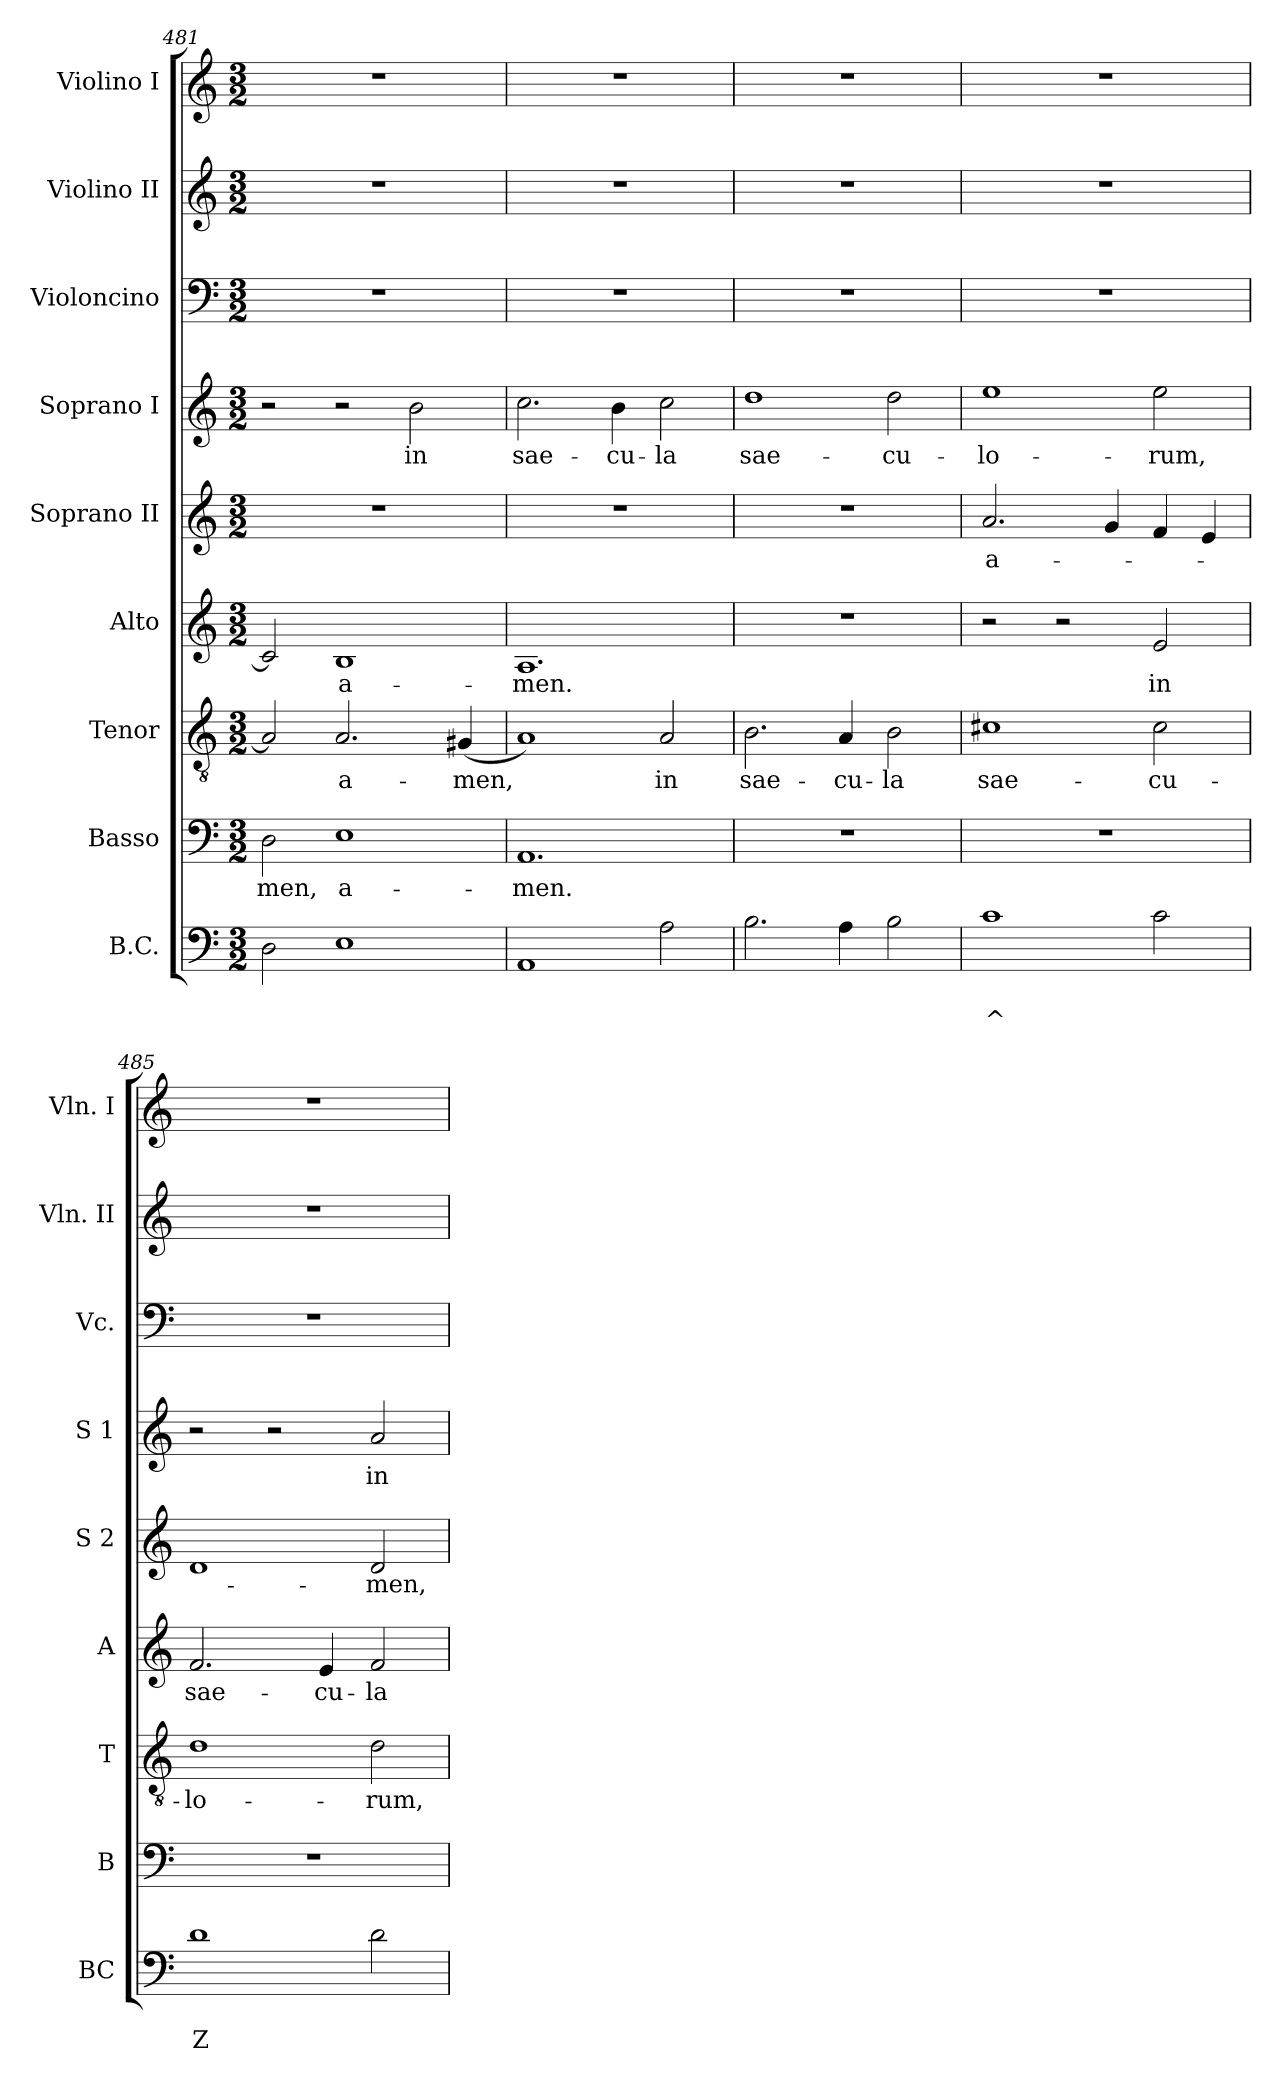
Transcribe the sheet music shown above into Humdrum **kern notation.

**kern	**text	**text	**kern	**text	**kern	**text	**kern	**text	**kern	**text	**kern	**text	**kern	**kern	**kern
*part9	*part9	*part9	*part8	*part8	*part7	*part7	*part6	*part6	*part5	*part5	*part4	*part4	*part3	*part2	*part1
*staff9	*staff9	*staff9	*staff8	*staff8	*staff7	*staff7	*staff6	*staff6	*staff5	*staff5	*staff4	*staff4	*staff3	*staff2	*staff1
*I"B.C.	*	*	*I"Basso	*	*I"Tenor	*	*I"Alto	*	*I"Soprano II	*	*I"Soprano I	*	*I"Violoncino	*I"Violino II	*I"Violino I
*I'BC	*	*	*I'B	*	*I'T	*	*I'A	*	*I'S 2	*	*I'S 1	*	*I'Vc.	*I'Vln. II	*I'Vln. I
*clefF4	*	*	*clefF4	*	*clefGv2	*	*clefG2	*	*clefG2	*	*clefG2	*	*clefF4	*clefG2	*clefG2
*k[]	*	*	*k[]	*	*k[]	*	*k[]	*	*k[]	*	*k[]	*	*k[]	*k[]	*k[]
*C:	*	*	*C:	*	*C:	*	*C:	*	*C:	*	*C:	*	*C:	*C:	*C:
*M3/2	*	*	*M3/2	*	*M3/2	*	*M3/2	*	*M3/2	*	*M3/2	*	*M3/2	*M3/2	*M3/2
=481	=481	=481	=481	=481	=481	=481	=481	=481	=481	=481	=481	=481	=481	=481	=481
!	!	!	!	!LO:LY:b	!	!	!	!	!	!	!	!	!	!	!
2D\	.	.	2D\	-men,	2A/]	.	2c/]	.	1.r	.	2r	.	1.r	1.r	1.r
!	!	!	!	!LO:LY:b	!	!LO:LY:b	!	!LO:LY:b	!	!	!	!	!	!	!
1E	.	.	1E	a-	2.A/	a-	1B	a-	.	.	2r	.	.	.	.
!	!	!	!	!	!	!	!	!	!	!	!	!LO:LY:b	!	!	!
.	.	.	.	.	.	.	.	.	.	.	2b\	in	.	.	.
!	!	!	!	!	!	!LO:LY:b	!	!	!	!	!	!	!	!	!
.	.	.	.	.	(<4G#X/	-men,	.	.	.	.	.	.	.	.	.
=482	=482	=482	=482	=482	=482	=482	=482	=482	=482	=482	=482	=482	=482	=482	=482
!	!	!	!	!LO:LY:b	!	!	!	!LO:LY:b	!	!	!	!LO:LY:b	!	!	!
1AA	.	.	1.AA	-men.	1A)	.	1.A	-men.	1.r	.	2.cc\	sae-	1.r	1.r	1.r
!	!	!	!	!	!	!	!	!	!	!	!	!LO:LY:b	!	!	!
.	.	.	.	.	.	.	.	.	.	.	4b\	-cu-	.	.	.
!	!	!	!	!	!	!LO:LY:b	!	!	!	!	!	!LO:LY:b	!	!	!
2A\	.	.	.	.	2A/	in	.	.	.	.	2cc\	-la	.	.	.
=483	=483	=483	=483	=483	=483	=483	=483	=483	=483	=483	=483	=483	=483	=483	=483
!	!	!	!	!	!	!LO:LY:b	!	!	!	!	!	!LO:LY:b	!	!	!
2.B\	.	.	1.r	.	2.B\	sae-	1.r	.	1.r	.	1dd	sae-	1.r	1.r	1.r
!	!	!	!	!	!	!LO:LY:b	!	!	!	!	!	!	!	!	!
4A\	.	.	.	.	4A/	-cu-	.	.	.	.	.	.	.	.	.
!	!	!	!	!	!	!LO:LY:b	!	!	!	!	!	!LO:LY:b	!	!	!
2B\	.	.	.	.	2B\	-la	.	.	.	.	2dd\	-cu-	.	.	.
!!LO:LB:g=z
=484	=484	=484	=484	=484	=484	=484	=484	=484	=484	=484	=484	=484	=484	=484	=484
!	!	!LO:LY:b	!	!	!	!LO:LY:b	!	!	!	!LO:LY:b	!	!LO:LY:b	!	!	!
1c	.	^	1.r	.	1c#X	sae-	2r	.	2.a/	a-	1ee	-lo-	1.r	1.r	1.r
.	.	.	.	.	.	.	2r	.	.	.	.	.	.	.	.
.	.	.	.	.	.	.	.	.	4g/	.	.	.	.	.	.
!	!	!	!	!	!	!LO:LY:b	!	!LO:LY:b	!	!	!	!LO:LY:b	!	!	!
2c\	.	.	.	.	2c#\	-cu-	2e/	in	4f/	.	2ee\	-rum,	.	.	.
.	.	.	.	.	.	.	.	.	4e/	.	.	.	.	.	.
=485	=485	=485	=485	=485	=485	=485	=485	=485	=485	=485	=485	=485	=485	=485	=485
!	!	!LO:LY:b	!	!	!	!LO:LY:b	!	!LO:LY:b	!	!	!	!	!	!	!
1d	.	Z	1.r	.	1d	-lo-	2.f/	sae-	1d	.	2r	.	1.r	1.r	1.r
.	.	.	.	.	.	.	.	.	.	.	2r	.	.	.	.
!	!	!	!	!	!	!	!	!LO:LY:b	!	!	!	!	!	!	!
.	.	.	.	.	.	.	4e/	-cu-	.	.	.	.	.	.	.
!	!	!	!	!	!	!LO:LY:b	!	!LO:LY:b	!	!LO:LY:b	!	!LO:LY:b	!	!	!
2d\	.	.	.	.	2d\	-rum,	2f/	-la	2d/	-men,	2a/	in	.	.	.
=	=	=	=	=	=	=	=	=	=	=	=	=	=	=	=
*-	*-	*-	*-	*-	*-	*-	*-	*-	*-	*-	*-	*-	*-	*-	*-
